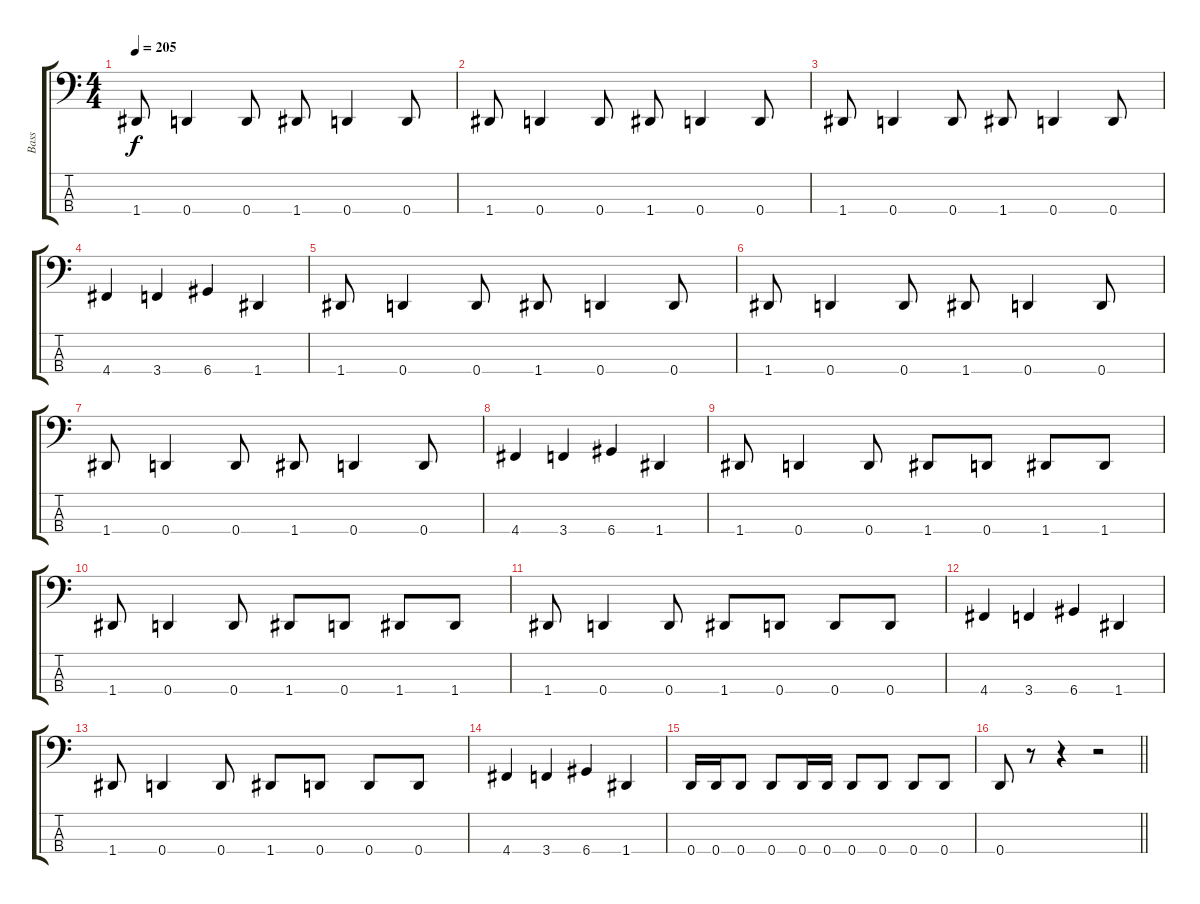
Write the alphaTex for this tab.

\track ("Bass" "Bass") {instrument electricbassfinger}
\staff {score tabs}
\tuning (F2 C2 G1 D1) {hide}
\ts (4 4)
\section ("" "")
\tempo 205
\clef f4
\ks c
1.4.8{dy f} 0.4.4 0.4.8 1.4.8 0.4.4 0.4.8 |
1.4.8 0.4.4 0.4.8 1.4.8 0.4.4 0.4.8 |
1.4.8 0.4.4 0.4.8 1.4.8 0.4.4 0.4.8 |
4.4.4 3.4.4 6.4.4 1.4.4 |
1.4.8 0.4.4 0.4.8 1.4.8 0.4.4 0.4.8 |
1.4.8 0.4.4 0.4.8 1.4.8 0.4.4 0.4.8 |
1.4.8 0.4.4 0.4.8 1.4.8 0.4.4 0.4.8 |
4.4.4 3.4.4 6.4.4 1.4.4 |
1.4.8 0.4.4 0.4.8 1.4.8 0.4.8 1.4.8 1.4.8 |
1.4.8 0.4.4 0.4.8 1.4.8 0.4.8 1.4.8 1.4.8 |
1.4.8 0.4.4 0.4.8 1.4.8 0.4.8 0.4.8 0.4.8 |
4.4.4 3.4.4 6.4.4 1.4.4 |
1.4.8 0.4.4 0.4.8 1.4.8 0.4.8 0.4.8 0.4.8 |
4.4.4 3.4.4 6.4.4 1.4.4 |
0.4.16 0.4.16 0.4.8 0.4.8 0.4.16 0.4.16 0.4.8 0.4.8 0.4.8 0.4.8 |
\barLineRight lightlight
0.4.8 r.8 r.4 r.2
